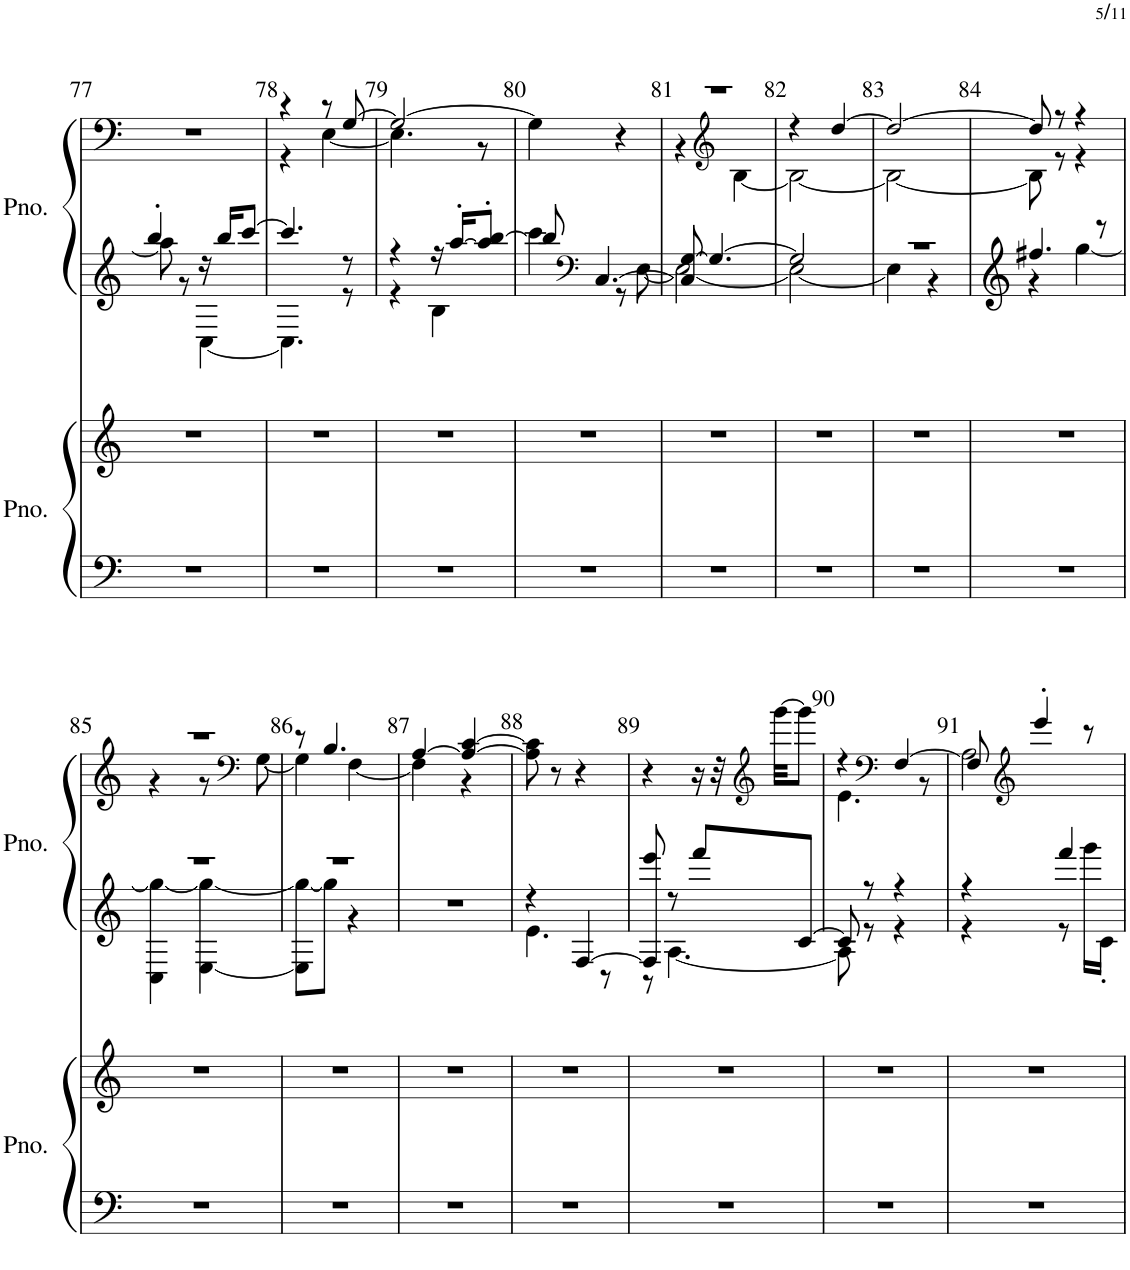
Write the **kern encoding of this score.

**kern	**kern	**kern	**kern
*part2	*part2	*part1	*part1
*staff4	*staff3	*staff2	*staff1
*I"ピアノ	*	*I"ピアノ	*
!!LO:PB:g=z
*clefF4	*clefG2	*clefF4	*clefG2
*k[]	*k[]	*k[]	*k[]
*M4/8	*M4/8	*M4/8	*M4/8
=77	=77	=77	=77
*	*	*^	*
2r	2r	4bb'/	8aa\]	2r
.	.	.	8r	.
.	.	16r	[4C\	.
.	.	16bb/KL	.	.
.	.	[8ccc/J	.	.
=78	=78	=78	=78	=78
*	*	*	*	*^
2r	2r	4.ccc/]	4.C\]	4r	4r
.	.	.	.	8r	[4E\
.	.	8r	8r	[8G/	.
=79	=79	=79	=79	=79	=79
2r	2r	4r	4r	2G/_	4.E\]
.	.	16r	4B\	.	.
.	.	[16aa'/KL	.	.	.
.	.	8aa/]' [8bb/'J	.	.	8r
*	*	*	*	*v	*v
=80	=80	=80	=80	=80
2r	2r	8bb/]	4ccc\	4G\]
*	*	*clefF4	*	*
.	.	[4.C/	.	.
.	.	.	8r	4r
.	.	.	[8E\	.
=81	=81	=81	=81	=81
*	*	*	*	*^
2r	2r	8C/] [8G/	2E\_	2r	4r
.	.	4.G/_	.	.	.
*	*	*	*	*clefG2	*
.	.	.	.	.	[4B\
=82	=82	=82	=82	=82	=82
2r	2r	2G/]	2E\_	4r	2B\_
.	.	.	.	[4dd/	.
=83	=83	=83	=83	=83	=83
2r	2r	2r	4E\]	2dd/_	2B\_
.	.	.	4r	.	.
=84	=84	=84	=84	=84	=84
2r	2r	4.ff#X/	4r	8dd/]	8B\]
.	.	.	.	8r	8r
.	.	.	[4gg\	4r	4r
.	.	8r	.	.	.
!!LO:LB:g=z	!!
=85	=85	=85	=85	=85	=85
2r	2r	2r	4C\ 4gg\_	2r	4r
.	.	.	[4E\ 4gg\_	.	8r
*	*	*	*	*clefF4	*
.	.	.	.	.	[8G\
=86	=86	=86	=86	=86	=86
2r	2r	2r	8E\] 8gg\_L	8r	4G\]
.	.	.	8gg\J]	4.B/	.
.	.	.	4r	.	[4F\
*	*	*v	*v	*	*
=87	=87	=87	=87	=87
2r	2r	2r	[4A/	4F\]
.	.	.	4A/_ [4c/	4r
*	*	*	*v	*v
=88	=88	=88	=88
*	*	*^	*
2r	2r	4r	4.e\	8A\] 8c\]
.	.	.	.	8r
.	.	[4F/	.	4r
.	.	.	8r	.
=89	=89	=89	=89	=89
2r	2r	8F/] 8eee/	8r	4r
.	.	8r	[4.A\	.
.	.	8fff/L	.	16r
.	.	.	.	32r
*	*	*	*	*clefG2
.	.	.	.	[32ggg\KKL
.	.	[8c/J	.	8ggg\J]
=90	=90	=90	=90	=90
*	*	*	*	*^
2r	2r	8c/]	8A\]	4r	4.e\
.	.	8r	8r	.	.
*	*	*	*	*clefF4	*
.	.	4r	4r	[4F/	.
.	.	.	.	.	8r
=91	=91	=91	=91	=91	=91
2r	2r	4r	4r	8F/]	2A\
*	*	*	*	*clefG2	*
.	.	.	.	4eee'/	.
.	.	4fff/	8r	.	.
.	.	.	16ggg\LL	8r	.
.	.	.	16c'\JJ	.	.
*	*	*v	*v	*	*
*	*	*	*v	*v
=	=	=	=
*-	*-	*-	*-
